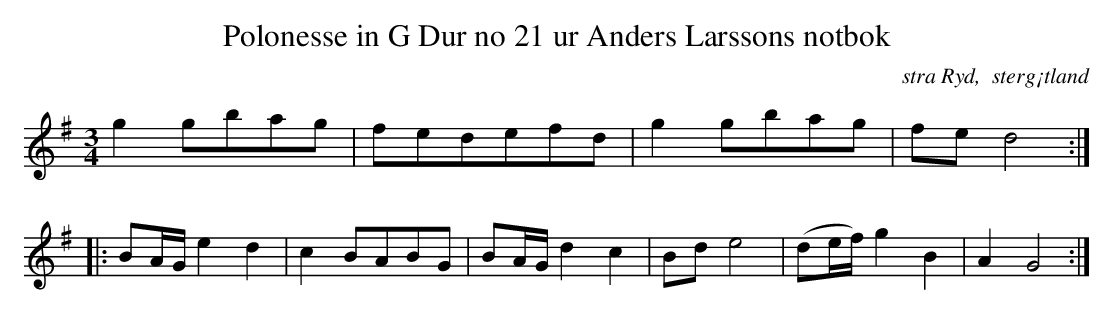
X:1
T:Polonesse in G Dur no 21 ur Anders Larssons notbok
O: stra Ryd,  sterg¡tland
M:3/4
L:1/8
K:G
g2gbag|fedefd|g2gbag|fe d4:|
|:BA/2G/2 e2 d2|c2BABG|BA/2G/2 d2 c2|Bd e4|(de/2f/2) g2 B2|A2 G4:|
